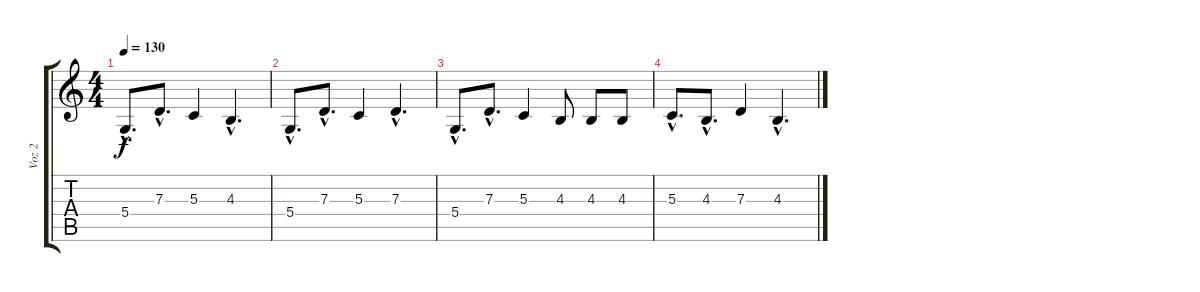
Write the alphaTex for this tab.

\track ("Voz 2" "Voz 2") {instrument tenorsax}
\staff {score tabs}
\tuning (E4 B3 G3 D3 A2 E2) {hide}
\ts (4 4)
\tempo 130
\clef g2
\ks c
5.4{hac}.8{d dy f balance 13 instrument tenorsax} 7.3{hac}.8{d} 5.3.4 4.3{hac}.4{d} |
5.4{hac}.8{d} 7.3{hac}.8{d} 5.3.4 7.3{hac}.4{d} |
5.4{hac}.8{d} 7.3{hac}.8{d} 5.3.4 4.3.8 4.3.8 4.3.8 |
5.3{hac}.8{d} 4.3{hac}.8{d} 7.3.4 4.3{hac}.4{d}
